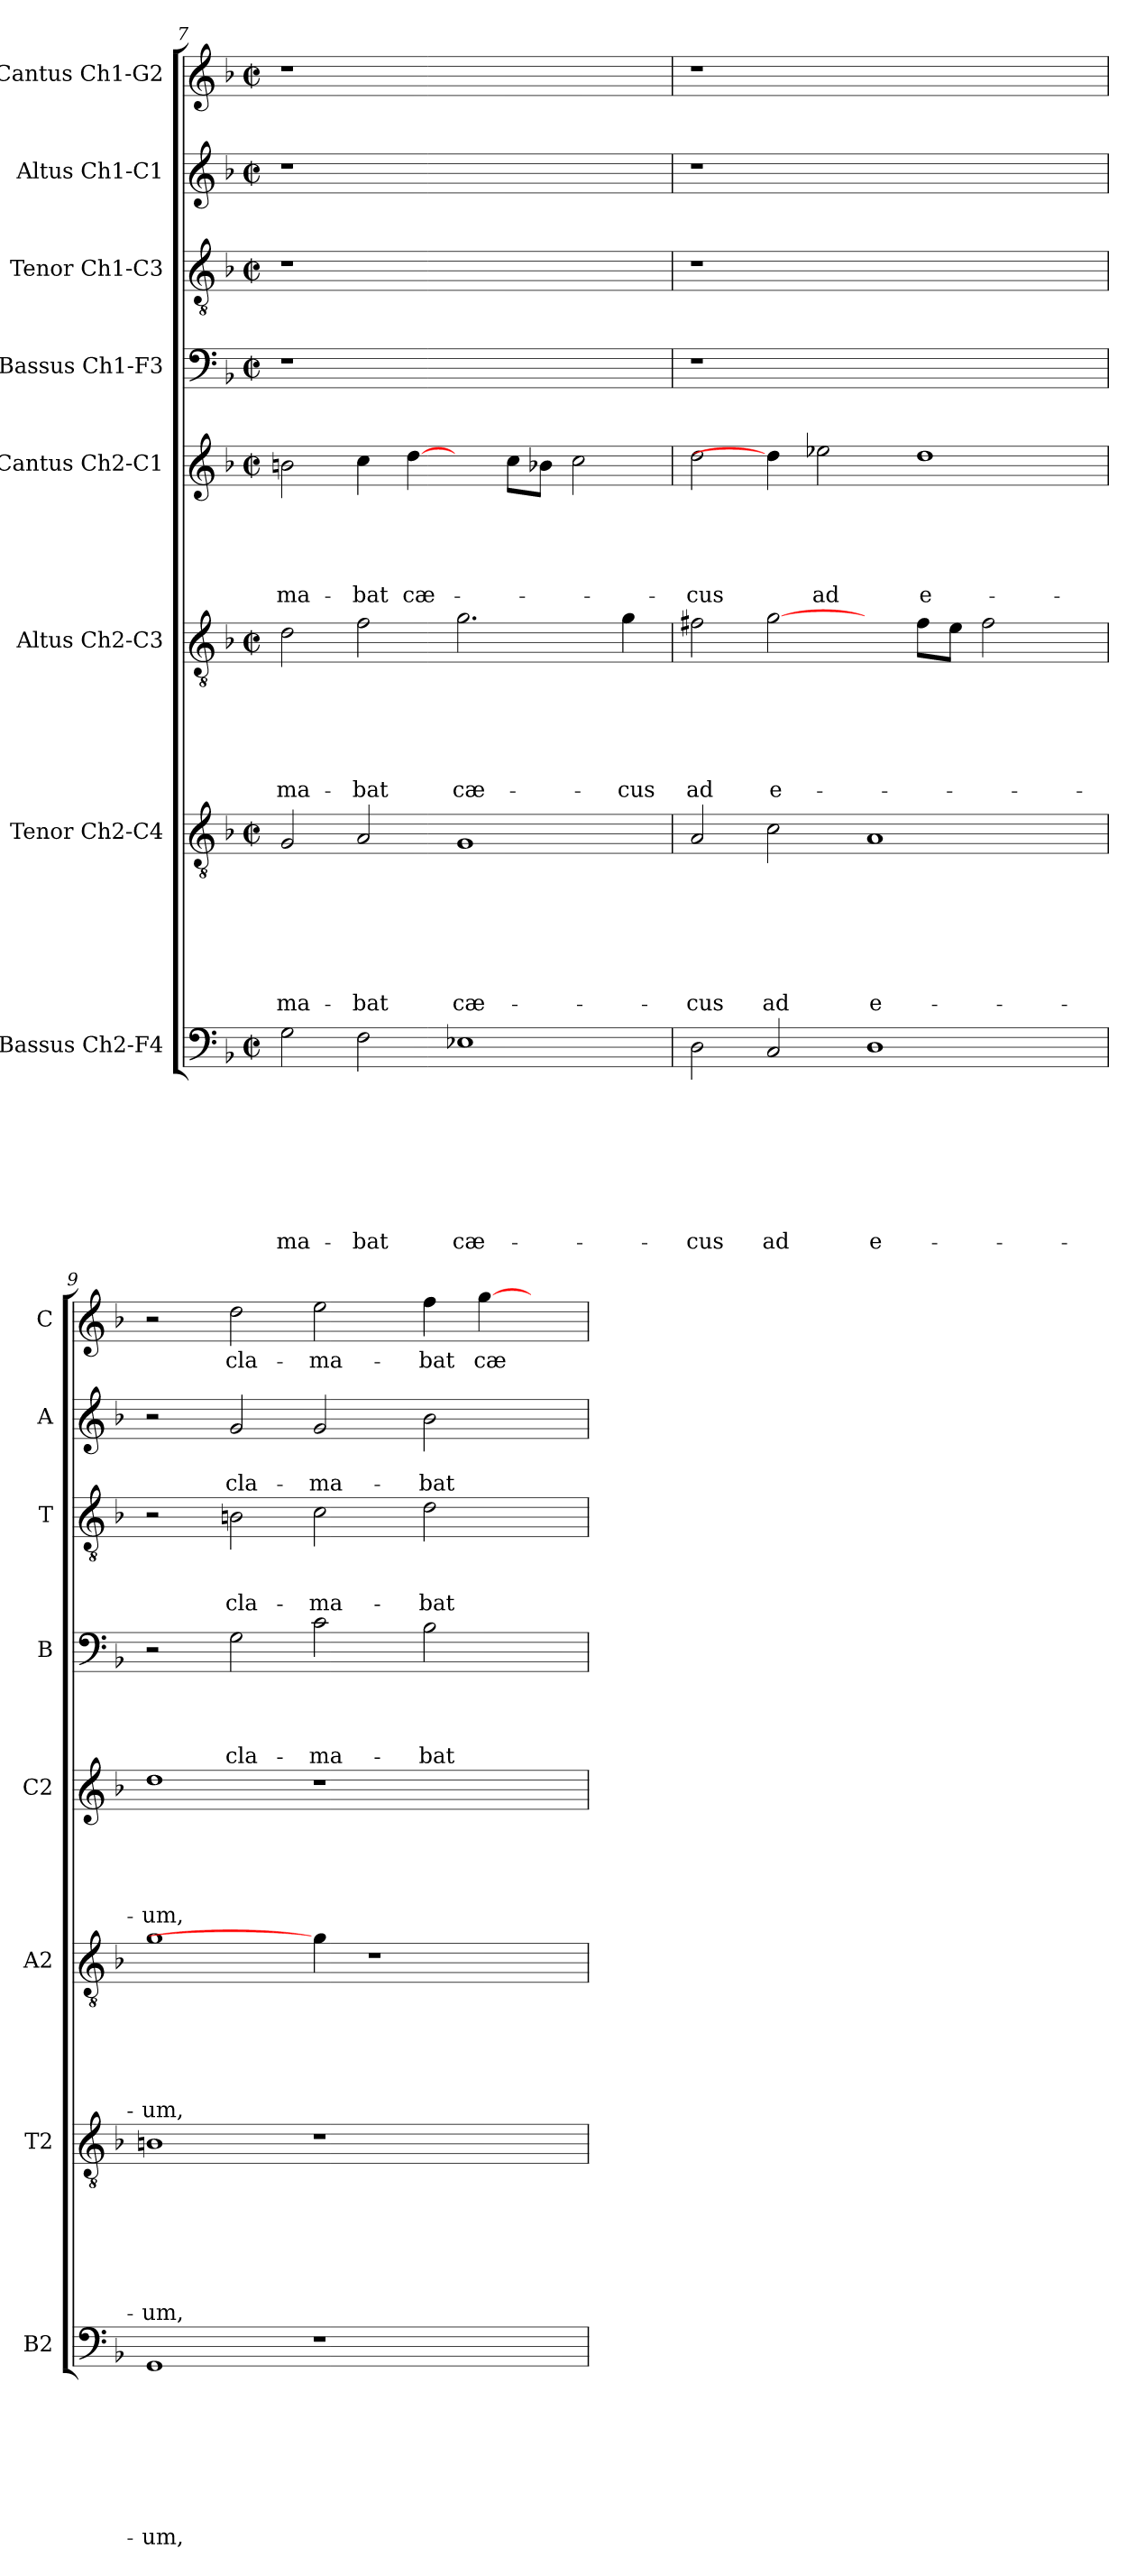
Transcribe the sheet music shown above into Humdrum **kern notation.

**kern	**text	**text	**text	**text	**text	**text	**text	**text	**kern	**text	**text	**text	**text	**text	**text	**text	**kern	**text	**text	**text	**text	**text	**text	**kern	**text	**text	**text	**text	**text	**kern	**text	**text	**text	**text	**kern	**text	**text	**text	**kern	**text	**text	**kern	**text
*part8	*part8	*part8	*part8	*part8	*part8	*part8	*part8	*part8	*part7	*part7	*part7	*part7	*part7	*part7	*part7	*part7	*part6	*part6	*part6	*part6	*part6	*part6	*part6	*part5	*part5	*part5	*part5	*part5	*part5	*part4	*part4	*part4	*part4	*part4	*part3	*part3	*part3	*part3	*part2	*part2	*part2	*part1	*part1
*staff8	*staff8	*staff8	*staff8	*staff8	*staff8	*staff8	*staff8	*staff8	*staff7	*staff7	*staff7	*staff7	*staff7	*staff7	*staff7	*staff7	*staff6	*staff6	*staff6	*staff6	*staff6	*staff6	*staff6	*staff5	*staff5	*staff5	*staff5	*staff5	*staff5	*staff4	*staff4	*staff4	*staff4	*staff4	*staff3	*staff3	*staff3	*staff3	*staff2	*staff2	*staff2	*staff1	*staff1
*I"Bassus Ch2-F4	*	*	*	*	*	*	*	*	*I"Tenor Ch2-C4	*	*	*	*	*	*	*	*I"Altus Ch2-C3	*	*	*	*	*	*	*I"Cantus Ch2-C1	*	*	*	*	*	*I"Bassus Ch1-F3	*	*	*	*	*I"Tenor Ch1-C3	*	*	*	*I"Altus Ch1-C1	*	*	*I"Cantus Ch1-G2	*
*I'B2	*	*	*	*	*	*	*	*	*I'T2	*	*	*	*	*	*	*	*I'A2	*	*	*	*	*	*	*I'C2	*	*	*	*	*	*I'B	*	*	*	*	*I'T	*	*	*	*I'A	*	*	*I'C	*
*clefF4	*	*	*	*	*	*	*	*	*clefGv2	*	*	*	*	*	*	*	*clefGv2	*	*	*	*	*	*	*clefG2	*	*	*	*	*	*clefF4	*	*	*	*	*clefGv2	*	*	*	*clefG2	*	*	*clefG2	*
*k[b-]	*	*	*	*	*	*	*	*	*k[b-]	*	*	*	*	*	*	*	*k[b-]	*	*	*	*	*	*	*k[b-]	*	*	*	*	*	*k[b-]	*	*	*	*	*k[b-]	*	*	*	*k[b-]	*	*	*k[b-]	*
*F:	*	*	*	*	*	*	*	*	*F:	*	*	*	*	*	*	*	*F:	*	*	*	*	*	*	*F:	*	*	*	*	*	*F:	*	*	*	*	*F:	*	*	*	*F:	*	*	*F:	*
*M2/2	*	*	*	*	*	*	*	*	*M2/2	*	*	*	*	*	*	*	*M2/2	*	*	*	*	*	*	*M2/2	*	*	*	*	*	*M2/2	*	*	*	*	*M2/2	*	*	*	*M2/2	*	*	*M2/2	*
*met(c|)	*	*	*	*	*	*	*	*	*met(c|)	*	*	*	*	*	*	*	*met(c|)	*	*	*	*	*	*	*met(c|)	*	*	*	*	*	*met(c|)	*	*	*	*	*met(c|)	*	*	*	*met(c|)	*	*	*met(c|)	*
=7	=7	=7	=7	=7	=7	=7	=7	=7	=7	=7	=7	=7	=7	=7	=7	=7	=7	=7	=7	=7	=7	=7	=7	=7	=7	=7	=7	=7	=7	=7	=7	=7	=7	=7	=7	=7	=7	=7	=7	=7	=7	=7	=7
!	!	!	!	!	!	!	!	!LO:LY:b	!	!	!	!	!	!	!	!LO:LY:b	!	!	!	!	!	!	!LO:LY:b	!	!	!	!	!	!LO:LY:b	!	!	!	!	!	!	!	!	!	!	!	!	!	!
2G\	.	.	.	.	.	.	.	-ma-	2G/	.	.	.	.	.	.	-ma-	2d\	.	.	.	.	.	-ma-	2bn\	.	.	.	.	-ma-	1r	.	.	.	.	1r	.	.	.	1r	.	.	1r	.
!	!	!	!	!	!	!	!	!LO:LY:b	!	!	!	!	!	!	!	!LO:LY:b	!	!	!	!	!	!	!LO:LY:b	!	!	!	!	!	!LO:LY:b	!	!	!	!	!	!	!	!	!	!	!	!	!	!
2F\	.	.	.	.	.	.	.	-bat	2A/	.	.	.	.	.	.	-bat	2f\	.	.	.	.	.	-bat	4cc\	.	.	.	.	-bat	.	.	.	.	.	.	.	.	.	.	.	.	.	.
!	!	!	!	!	!	!	!	!	!	!	!	!	!	!	!	!	!	!	!	!	!	!	!	!	!	!	!	!	!LO:LY:b	!	!	!	!	!	!	!	!	!	!	!	!	!	!
.	.	.	.	.	.	.	.	.	.	.	.	.	.	.	.	.	.	.	.	.	.	.	.	[4dd\	.	.	.	.	cæ-	.	.	.	.	.	.	.	.	.	.	.	.	.	.
!	!	!	!	!	!	!	!	!LO:LY:b	!	!	!	!	!	!	!	!LO:LY:b	!	!	!	!	!	!	!LO:LY:b	!	!	!	!	!	!	!	!	!	!	!	!	!	!	!	!	!	!	!	!
1E-X	.	.	.	.	.	.	.	cæ-	1G	.	.	.	.	.	.	cæ-	2.g\	.	.	.	.	.	cæ-	4ryy	.	.	.	.	.	1ryy	.	.	.	.	1ryy	.	.	.	1ryy	.	.	1ryy	.
.	.	.	.	.	.	.	.	.	.	.	.	.	.	.	.	.	.	.	.	.	.	.	.	8cc\L	.	.	.	.	.	.	.	.	.	.	.	.	.	.	.	.	.	.	.
.	.	.	.	.	.	.	.	.	.	.	.	.	.	.	.	.	.	.	.	.	.	.	.	8b-X\J	.	.	.	.	.	.	.	.	.	.	.	.	.	.	.	.	.	.	.
.	.	.	.	.	.	.	.	.	.	.	.	.	.	.	.	.	.	.	.	.	.	.	.	2cc\	.	.	.	.	.	.	.	.	.	.	.	.	.	.	.	.	.	.	.
!	!	!	!	!	!	!	!	!	!	!	!	!	!	!	!	!	!	!	!	!	!	!	!LO:LY:b	!	!	!	!	!	!	!	!	!	!	!	!	!	!	!	!	!	!	!	!
.	.	.	.	.	.	.	.	.	.	.	.	.	.	.	.	.	4g\	.	.	.	.	.	-cus	.	.	.	.	.	.	.	.	.	.	.	.	.	.	.	.	.	.	.	.
=8	=8	=8	=8	=8	=8	=8	=8	=8	=8	=8	=8	=8	=8	=8	=8	=8	=8	=8	=8	=8	=8	=8	=8	=8	=8	=8	=8	=8	=8	=8	=8	=8	=8	=8	=8	=8	=8	=8	=8	=8	=8	=8	=8
!	!	!	!	!	!	!	!	!LO:LY:b	!	!	!	!	!	!	!	!LO:LY:b	!	!	!	!	!	!	!LO:LY:b	!	!	!	!	!	!LO:LY:b	!	!	!	!	!	!	!	!	!	!	!	!	!	!
2D\	.	.	.	.	.	.	.	-cus	2A/	.	.	.	.	.	.	-cus	2f#X\	.	.	.	.	.	ad	2dd\	.	.	.	.	-cus	1r	.	.	.	.	1r	.	.	.	1r	.	.	1r	.
!	!	!	!	!	!	!	!	!LO:LY:b	!	!	!	!	!	!	!	!LO:LY:b	!	!	!	!	!	!	!LO:LY:b	!	!	!	!	!	!	!	!	!	!	!	!	!	!	!	!	!	!	!	!
2C/	.	.	.	.	.	.	.	ad	2c\	.	.	.	.	.	.	ad	[2g\	.	.	.	.	.	e-	4dd\]	.	.	.	.	.	.	.	.	.	.	.	.	.	.	.	.	.	.	.
!	!	!	!	!	!	!	!	!	!	!	!	!	!	!	!	!	!	!	!	!	!	!	!	!	!	!	!	!	!LO:LY:b	!	!	!	!	!	!	!	!	!	!	!	!	!	!
.	.	.	.	.	.	.	.	.	.	.	.	.	.	.	.	.	.	.	.	.	.	.	.	2ee-X\	.	.	.	.	ad	.	.	.	.	.	.	.	.	.	.	.	.	.	.
!	!	!	!	!	!	!	!	!LO:LY:b	!	!	!	!	!	!	!	!LO:LY:b	!	!	!	!	!	!	!	!	!	!	!	!	!	!	!	!	!	!	!	!	!	!	!	!	!	!	!
1D	.	.	.	.	.	.	.	e-	1A	.	.	.	.	.	.	e-	4ryy	.	.	.	.	.	.	.	.	.	.	.	.	1ryy	.	.	.	.	1ryy	.	.	.	1ryy	.	.	1ryy	.
!	!	!	!	!	!	!	!	!	!	!	!	!	!	!	!	!	!	!	!	!	!	!	!	!	!	!	!	!	!LO:LY:b	!	!	!	!	!	!	!	!	!	!	!	!	!	!
.	.	.	.	.	.	.	.	.	.	.	.	.	.	.	.	.	8f#\L	.	.	.	.	.	.	1dd	.	.	.	.	e-	.	.	.	.	.	.	.	.	.	.	.	.	.	.
.	.	.	.	.	.	.	.	.	.	.	.	.	.	.	.	.	8e\J	.	.	.	.	.	.	.	.	.	.	.	.	.	.	.	.	.	.	.	.	.	.	.	.	.	.
.	.	.	.	.	.	.	.	.	.	.	.	.	.	.	.	.	2f#\	.	.	.	.	.	.	.	.	.	.	.	.	.	.	.	.	.	.	.	.	.	.	.	.	.	.
4ryy	.	.	.	.	.	.	.	.	4ryy	.	.	.	.	.	.	.	4ryy	.	.	.	.	.	.	.	.	.	.	.	.	4ryy	.	.	.	.	4ryy	.	.	.	4ryy	.	.	4ryy	.
=9	=9	=9	=9	=9	=9	=9	=9	=9	=9	=9	=9	=9	=9	=9	=9	=9	=9	=9	=9	=9	=9	=9	=9	=9	=9	=9	=9	=9	=9	=9	=9	=9	=9	=9	=9	=9	=9	=9	=9	=9	=9	=9	=9
!	!	!	!	!	!	!	!	!LO:LY:b	!	!	!	!	!	!	!	!LO:LY:b	!	!	!	!	!	!	!LO:LY:b	!	!	!	!	!	!LO:LY:b	!	!	!	!	!	!	!	!	!	!	!	!	!	!
1GG	.	.	.	.	.	.	.	-um,	1Bn	.	.	.	.	.	.	-um,	1g	.	.	.	.	.	-um,	1dd	.	.	.	.	-um,	2r	.	.	.	.	2r	.	.	.	2r	.	.	2r	.
!	!	!	!	!	!	!	!	!	!	!	!	!	!	!	!	!	!	!	!	!	!	!	!	!	!	!	!	!	!	!	!	!	!	!LO:LY:b	!	!	!	!LO:LY:b	!	!	!LO:LY:b	!	!LO:LY:b
.	.	.	.	.	.	.	.	.	.	.	.	.	.	.	.	.	.	.	.	.	.	.	.	.	.	.	.	.	.	2G\	.	.	.	cla-	2Bn\	.	.	cla-	2g/	.	cla-	2dd\	cla-
!	!	!	!	!	!	!	!	!	!	!	!	!	!	!	!	!	!	!	!	!	!	!	!	!	!	!	!	!	!	!	!	!	!	!LO:LY:b	!	!	!	!LO:LY:b	!	!	!LO:LY:b	!	!LO:LY:b
1r	.	.	.	.	.	.	.	.	1r	.	.	.	.	.	.	.	4g\]	.	.	.	.	.	.	1r	.	.	.	.	.	2c\	.	.	.	-ma-	2c\	.	.	-ma-	2g/	.	-ma-	2ee\	-ma-
.	.	.	.	.	.	.	.	.	.	.	.	.	.	.	.	.	1r	.	.	.	.	.	.	.	.	.	.	.	.	.	.	.	.	.	.	.	.	.	.	.	.	.	.
!	!	!	!	!	!	!	!	!	!	!	!	!	!	!	!	!	!	!	!	!	!	!	!	!	!	!	!	!	!	!	!	!	!	!LO:LY:b	!	!	!	!LO:LY:b	!	!	!LO:LY:b	!	!LO:LY:b
.	.	.	.	.	.	.	.	.	.	.	.	.	.	.	.	.	.	.	.	.	.	.	.	.	.	.	.	.	.	2B-\	.	.	.	-bat	2d\	.	.	-bat	2b-\	.	-bat	4ff\	-bat
!	!	!	!	!	!	!	!	!	!	!	!	!	!	!	!	!	!	!	!	!	!	!	!	!	!	!	!	!	!	!	!	!	!	!	!	!	!	!	!	!	!	!	!LO:LY:b
.	.	.	.	.	.	.	.	.	.	.	.	.	.	.	.	.	.	.	.	.	.	.	.	.	.	.	.	.	.	.	.	.	.	.	.	.	.	.	.	.	.	[4gg\	cæ-
4ryy	.	.	.	.	.	.	.	.	4ryy	.	.	.	.	.	.	.	.	.	.	.	.	.	.	4ryy	.	.	.	.	.	4ryy	.	.	.	.	4ryy	.	.	.	4ryy	.	.	4ryy	.
=	=	=	=	=	=	=	=	=	=	=	=	=	=	=	=	=	=	=	=	=	=	=	=	=	=	=	=	=	=	=	=	=	=	=	=	=	=	=	=	=	=	=	=
*-	*-	*-	*-	*-	*-	*-	*-	*-	*-	*-	*-	*-	*-	*-	*-	*-	*-	*-	*-	*-	*-	*-	*-	*-	*-	*-	*-	*-	*-	*-	*-	*-	*-	*-	*-	*-	*-	*-	*-	*-	*-	*-	*-
